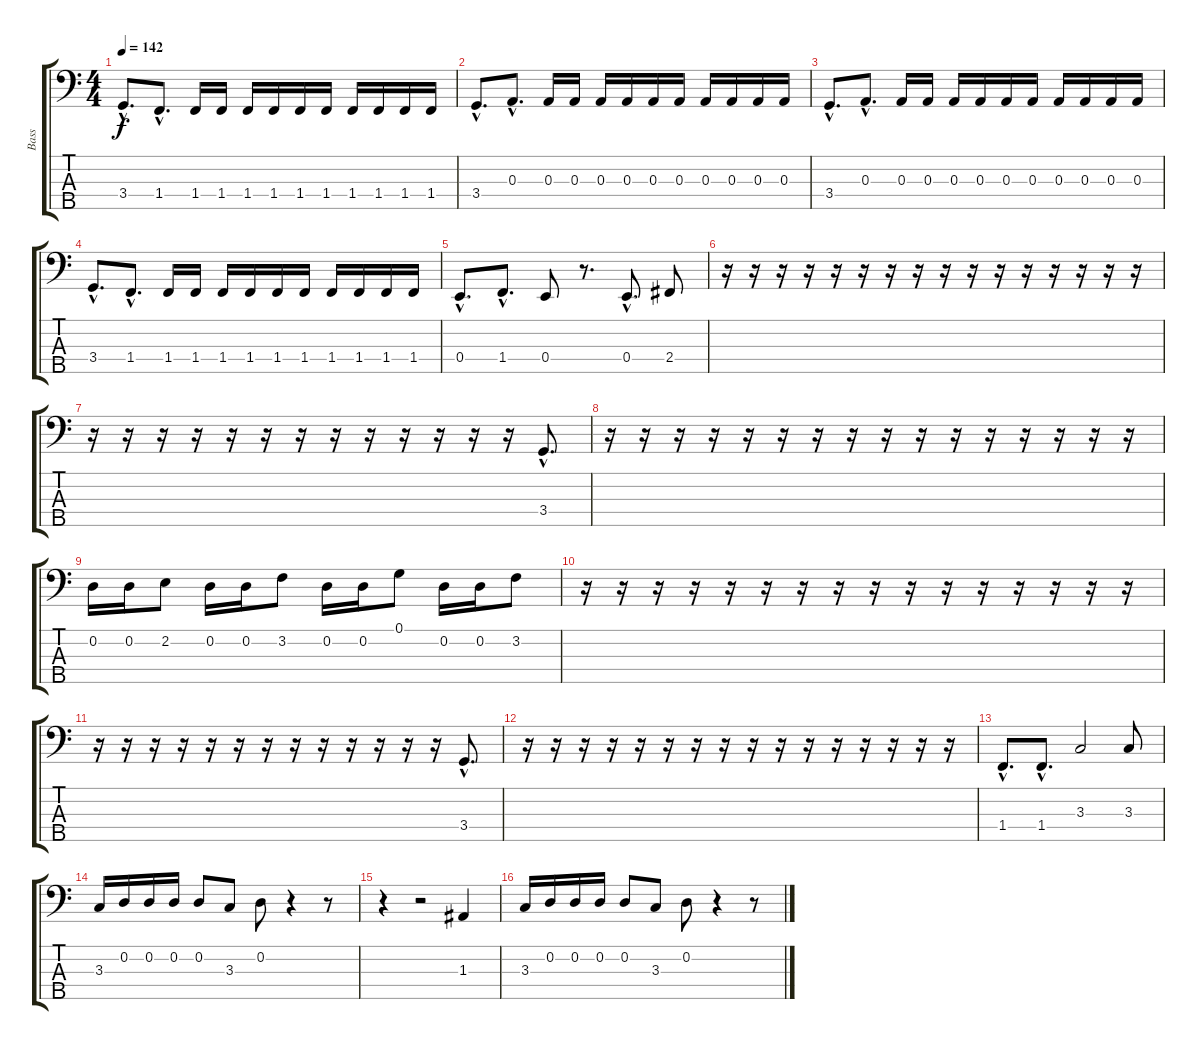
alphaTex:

\track ("Bass" "Bass") {instrument electricbasspick}
\staff {score tabs}
\tuning (G2 D2 A1 E1 B0) {hide}
\ts (4 4)
\tempo 142
\clef f4
\ks c
3.4{hac}.8{d dy f} 1.4{hac}.8{d} 1.4.16 1.4.16 1.4.16 1.4.16 1.4.16 1.4.16 1.4.16 1.4.16 1.4.16 1.4.16 |
3.4{hac}.8{d} 0.3{hac}.8{d} 0.3.16 0.3.16 0.3.16 0.3.16 0.3.16 0.3.16 0.3.16 0.3.16 0.3.16 0.3.16 |
3.4{hac}.8{d} 0.3{hac}.8{d} 0.3.16 0.3.16 0.3.16 0.3.16 0.3.16 0.3.16 0.3.16 0.3.16 0.3.16 0.3.16 |
3.4{hac}.8{d} 1.4{hac}.8{d} 1.4.16 1.4.16 1.4.16 1.4.16 1.4.16 1.4.16 1.4.16 1.4.16 1.4.16 1.4.16 |
0.4{hac}.8{d} 1.4{hac}.8{d} 0.4.8 r.8{d} 0.4{hac}.8{d} 2.4.8 |
r.16 r.16 r.16 r.16 r.16 r.16 r.16 r.16 r.16 r.16 r.16 r.16 r.16 r.16 r.16 r.16 |
r.16 r.16 r.16 r.16 r.16 r.16 r.16 r.16 r.16 r.16 r.16 r.16 r.16 3.4{hac}.8{d} |
r.16 r.16 r.16 r.16 r.16 r.16 r.16 r.16 r.16 r.16 r.16 r.16 r.16 r.16 r.16 r.16 |
0.2.16 0.2.16 2.2.8 0.2.16 0.2.16 3.2.8 0.2.16 0.2.16 0.1.8 0.2.16 0.2.16 3.2.8 |
r.16 r.16 r.16 r.16 r.16 r.16 r.16 r.16 r.16 r.16 r.16 r.16 r.16 r.16 r.16 r.16 |
r.16 r.16 r.16 r.16 r.16 r.16 r.16 r.16 r.16 r.16 r.16 r.16 r.16 3.4{hac}.8{d} |
r.16 r.16 r.16 r.16 r.16 r.16 r.16 r.16 r.16 r.16 r.16 r.16 r.16 r.16 r.16 r.16 |
1.4{hac}.8{d} 1.4{hac}.8{d} 3.3.2 3.3.8 |
3.3.16 0.2.16 0.2.16 0.2.16 0.2.8 3.3.8 0.2.8 r.4 r.8 |
r.4 r.2 1.3.4 |
3.3.16 0.2.16 0.2.16 0.2.16 0.2.8 3.3.8 0.2.8 r.4 r.8
